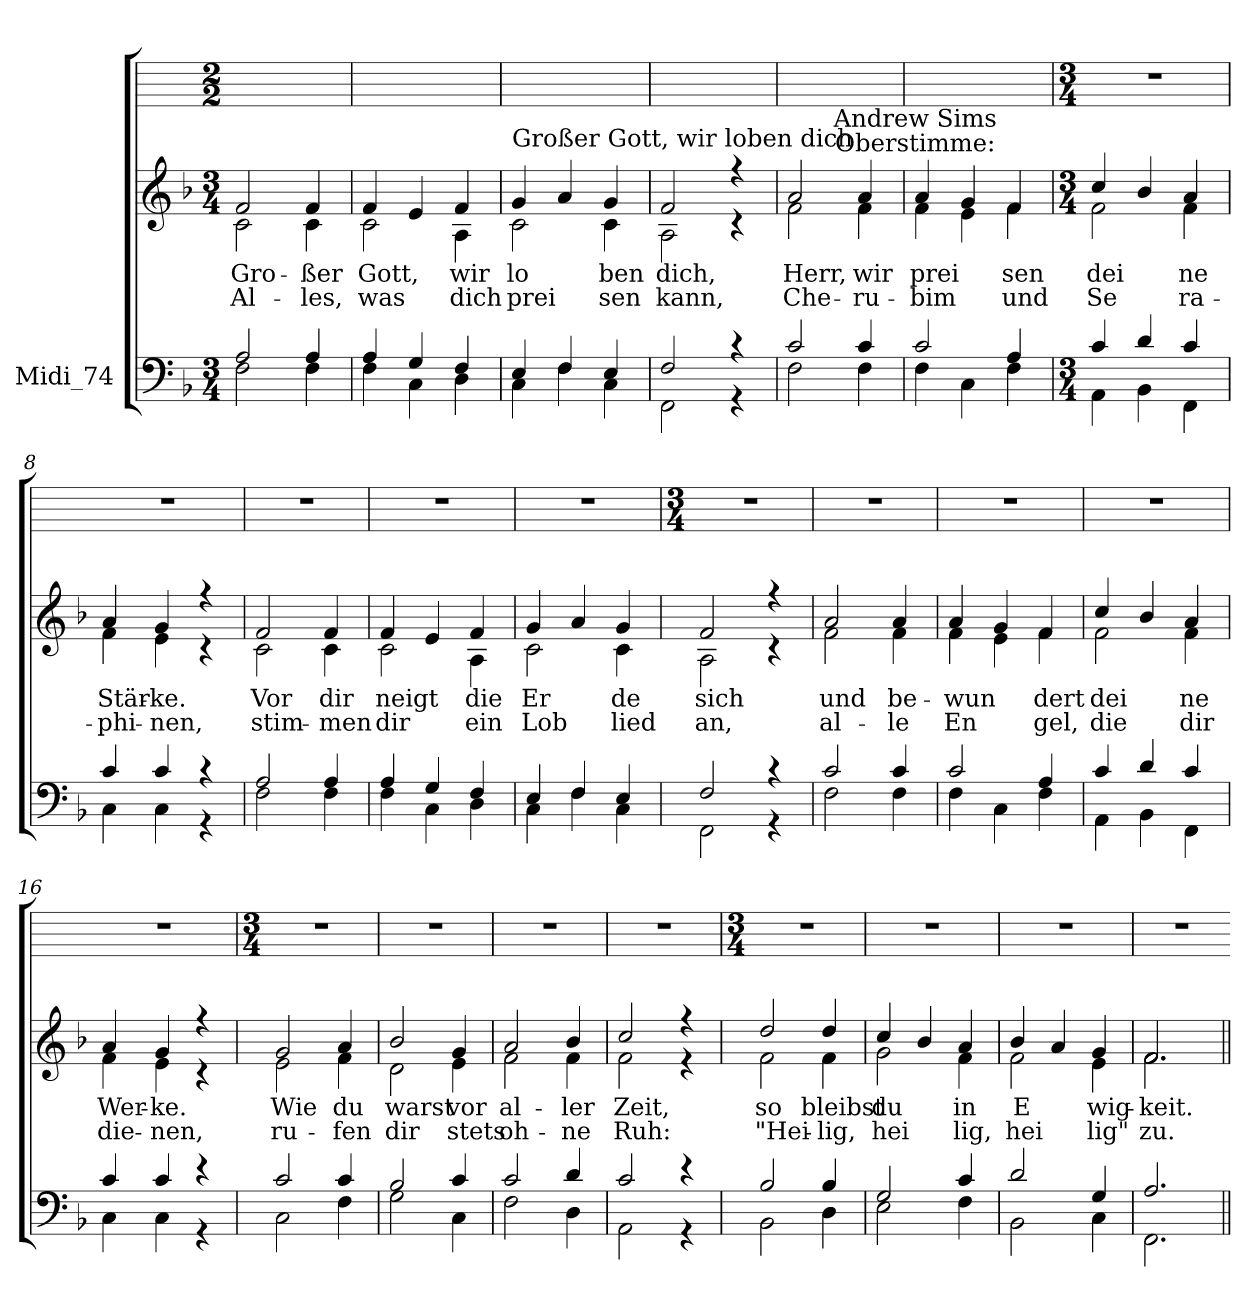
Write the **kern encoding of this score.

**kern	**kern	**text	**text	**kern
*part3	*part2	*part2	*part2	*part1
*staff3	*staff2	*staff2	*staff2	*staff1
*I"Midi_74	*	*	*	*
*clefF4	*clefG2	*	*	*
*k[b-]	*k[b-]	*	*	*
*F:	*F:	*	*	*
*M3/4	*M3/4	*	*	*M2/2
=1	=1	=1	=1	=1
*^	*	*	*	*
!	!	!	!LO:LY:b	!LO:LY:b	!
*	*	*^	*	*	*
2A/	2F\	2f/	2c\	Gro-	-Al-	2.r
!	!	!	!	!LO:LY:b	!LO:LY:b	!
4A/	4F\	4f/	4c\	-ßer	les,	.
=2	=2	=2	=2	=2	=2	=2
!	!	!	!	!LO:LY:b	!LO:LY:b	!
4A/	4F\	4f/	2c\	Gott,	was	2.r
4G/	4C\	4e/	.	.	.	.
!	!	!	!	!LO:LY:b	!LO:LY:b	!
4F/	4D\	4f/	4A\	wir	dich	.
=3	=3	=3	=3	=3	=3	=3
!	!	!LO:TX:a:t=Großer Gott, wir loben dich	!	!	!	!
!	!	!	!	!LO:LY:b	!LO:LY:b	!
4E/	4C\	4g/	2c\	lo	prei	2.r
4F/	4F\	4a/	.	.	.	.
!	!	!	!	!LO:LY:b	!LO:LY:b	!
4E/	4C\	4g/	4c\	ben	sen	.
=4	=4	=4	=4	=4	=4	=4
!	!	!	!	!LO:LY:b	!LO:LY:b	!
2F/	2FF\	2f/	2A\	dich,	kann,	2.r
4r	4r	4r	4r	.	.	.
=5	=5	=5	=5	=5	=5	=5
!	!	!	!	!LO:LY:b	!LO:LY:b	!
2c/	2F\	2a/	2f\	Herr,	Che-	2.r
!	!	!	!	!LO:LY:b	!LO:LY:b	!
4c/	4F\	4a/	4f\	-wir	ru-	.
=6	=6	=6	=6	=6	=6	=6
!	!	!LO:TX:a:cj:t=Oberstimme&colon;	!	!	!	!
!	!	!LO:TX:a:cj:t=Andrew Sims	!	!	!	!
!	!	!	!	!LO:LY:b	!LO:LY:b	!
2c/	4F\	4a/	4f\	-prei	bim	2.r
.	4C\	4g/	4e\	.	.	.
!	!	!	!	!LO:LY:b	!LO:LY:b	!
4A/	4F\	4f/	4f\	sen	und	.
!!LO:LB:g=z
=7	=7	=7	=7	=7	=7	=7
*M3/4	*	*M3/4	*	*	*	*M3/4
!	!	!	!	!LO:LY:b	!LO:LY:b	!
4c/	4AA\	4cc/	2f\	dei	Se	2.r
4d/	4BB-\	4b-/	.	.	.	.
!	!	!	!	!LO:LY:b	!LO:LY:b	!
4c/	4FF\	4a/	4f\	ne	ra-	.
=8	=8	=8	=8	=8	=8	=8
!	!	!	!	!LO:LY:b	!LO:LY:b	!
4c/	4C\	4a/	4f\	-Stär-	-phi-	2.r
!	!	!	!	!LO:LY:b	!LO:LY:b	!
4c/	4C\	4g/	4e\	-ke.	nen,	.
4r	4r	4r	4r	.	.	.
=9	=9	=9	=9	=9	=9	=9
!	!	!	!	!LO:LY:b	!LO:LY:b	!
2A/	2F\	2f/	2c\	Vor	stim-	2.r
!	!	!	!	!LO:LY:b	!LO:LY:b	!
4A/	4F\	4f/	4c\	-dir	men	.
=10	=10	=10	=10	=10	=10	=10
!	!	!	!	!LO:LY:b	!LO:LY:b	!
4A/	4F\	4f/	2c\	neigt	dir	2.r
4G/	4C\	4e/	.	.	.	.
!	!	!	!	!LO:LY:b	!LO:LY:b	!
4F/	4D\	4f/	4A\	die	ein	.
=11	=11	=11	=11	=11	=11	=11
!	!	!	!	!LO:LY:b	!LO:LY:b	!
4E/	4C\	4g/	2c\	Er	Lob	2.r
4F/	4F\	4a/	.	.	.	.
!	!	!	!	!LO:LY:b	!LO:LY:b	!
4E/	4C\	4g/	4c\	de	lied	.
!!LO:LB:g=z
=12	=12	=12	=12	=12	=12	=12
*	*	*	*	*	*	*M3/4
!	!	!	!	!LO:LY:b	!LO:LY:b	!
2F/	2FF\	2f/	2A\	sich	an,	2.r
4r	4r	4r	4r	.	.	.
=13	=13	=13	=13	=13	=13	=13
!	!	!	!	!LO:LY:b	!LO:LY:b	!
2c/	2F\	2a/	2f\	und	al-	2.r
!	!	!	!	!LO:LY:b	!LO:LY:b	!
4c/	4F\	4a/	4f\	-be-	-le	.
=14	=14	=14	=14	=14	=14	=14
!	!	!	!	!LO:LY:b	!LO:LY:b	!
2c/	4F\	4a/	4f\	wun	En	2.r
.	4C\	4g/	4e\	.	.	.
!	!	!	!	!LO:LY:b	!LO:LY:b	!
4A/	4F\	4f/	4f\	dert	gel,	.
=15	=15	=15	=15	=15	=15	=15
!	!	!	!	!LO:LY:b	!LO:LY:b	!
4c/	4AA\	4cc/	2f\	dei	die	2.r
4d/	4BB-\	4b-/	.	.	.	.
!	!	!	!	!LO:LY:b	!LO:LY:b	!
4c/	4FF\	4a/	4f\	ne	dir	.
=16	=16	=16	=16	=16	=16	=16
!	!	!	!	!LO:LY:b	!LO:LY:b	!
4c/	4C\	4a/	4f\	Wer-	-die-	2.r
!	!	!	!	!LO:LY:b	!LO:LY:b	!
4c/	4C\	4g/	4e\	-ke.	nen,	.
4r	4r	4r	4r	.	.	.
!!LO:LB:g=z
=17	=17	=17	=17	=17	=17	=17
*	*	*	*	*	*	*M3/4
!	!	!	!	!LO:LY:b	!LO:LY:b	!
2c	2C\	2g/	2e\	Wie	ru-	2.r
!	!	!	!	!LO:LY:b	!LO:LY:b	!
4c	4F\	4a/	4f\	-du	fen	.
=18	=18	=18	=18	=18	=18	=18
!	!	!	!	!LO:LY:b	!LO:LY:b	!
2B-	2G\	2b-/	2d\	warst	dir	2.r
!	!	!	!	!LO:LY:b	!LO:LY:b	!
4c	4C\	4g/	4e\	vor	stets	.
=19	=19	=19	=19	=19	=19	=19
!	!	!	!	!LO:LY:b	!LO:LY:b	!
2c	2F\	2a/	2f\	al-	-oh-	2.r
!	!	!	!	!LO:LY:b	!LO:LY:b	!
4d	4D\	4b-/	4f\	-ler	ne	.
=20	=20	=20	=20	=20	=20	=20
!	!	!	!	!LO:LY:b	!LO:LY:b	!
2c	2AA\	2cc/	2f\	Zeit,	Ruh:	2.r
4r	4r	4r	4r	.	.	.
!!LO:LB:g=z
=21	=21	=21	=21	=21	=21	=21
*	*	*	*	*	*	*M3/4
!	!	!	!	!LO:LY:b	!LO:LY:b	!
2B-/	2BB-\	2dd/	2f\	so	"Hei-	2.r
!	!	!	!	!LO:LY:b	!LO:LY:b	!
4B-/	4D\	4dd/	4f\	-bleibst	lig,	.
=22	=22	=22	=22	=22	=22	=22
!	!	!	!	!LO:LY:b	!LO:LY:b	!
2G/	2E\	4cc/	2g\	du	hei	2.r
.	.	4b-/	.	.	.	.
!	!	!	!	!LO:LY:b	!LO:LY:b	!
4c	4F\	4a/	4f\	in	lig,	.
=23	=23	=23	=23	=23	=23	=23
!	!	!	!	!LO:LY:b	!LO:LY:b	!
2d	2BB-\	4b-/	2f\	E	hei	2.r
.	.	4a/	.	.	.	.
!	!	!	!	!LO:LY:b	!LO:LY:b	!
4G/	4C\	4g/	4e\	wig-	-lig"	.
=24	=24	=24	=24	=24	=24	=24
!	!	!	!	!LO:LY:b	!LO:LY:b	!
2.A/	2.FF\	2.f/	2.f\	keit.	zu.	2.r
*v	*v	*	*	*	*	*
*	*v	*v	*	*	*
=||	=||	=	=	=
*-	*-	*-	*-	*-
